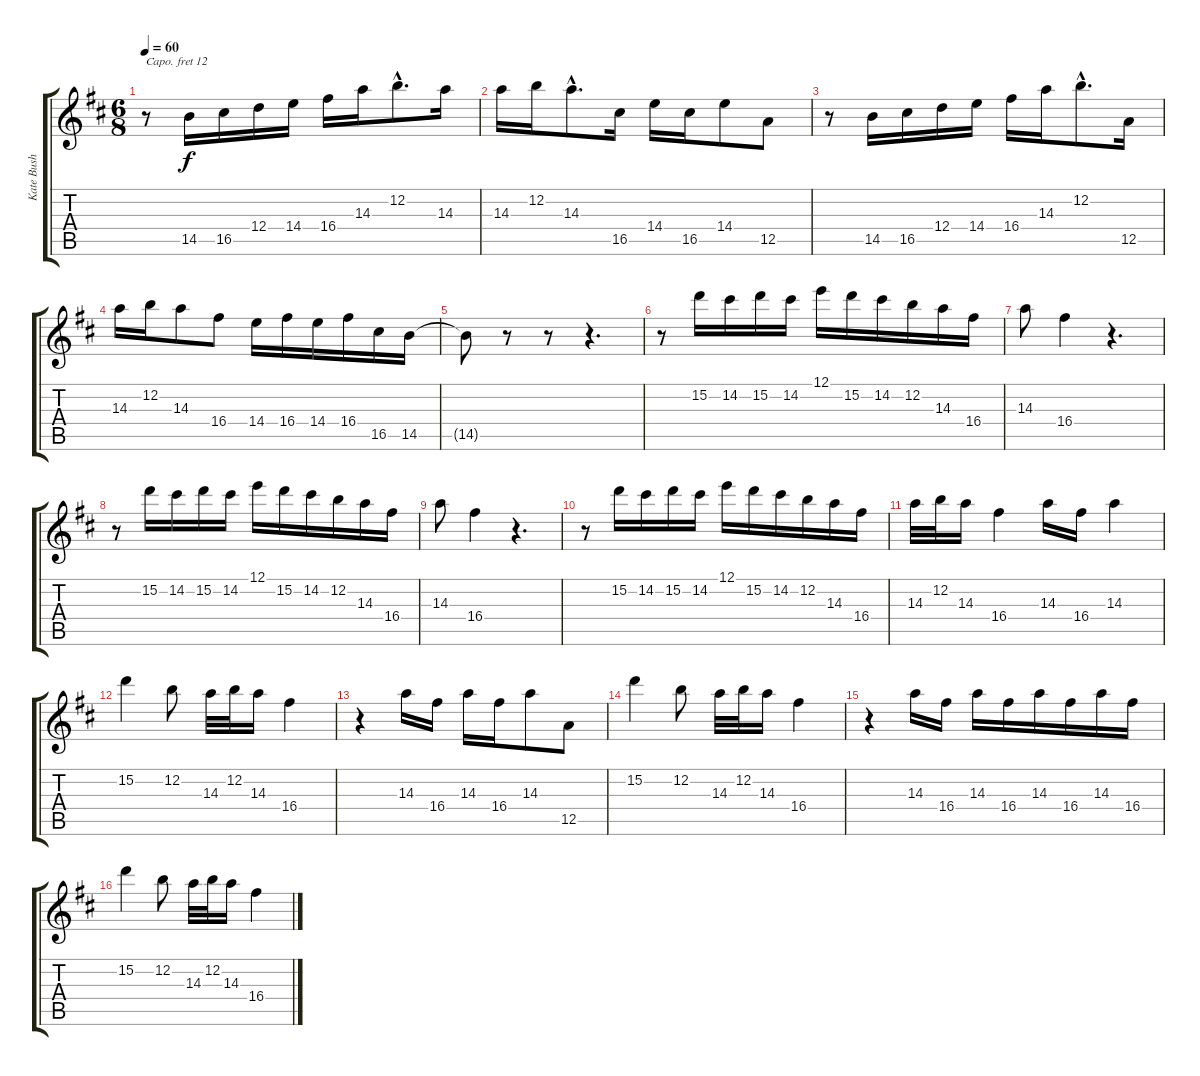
\track ("Kate Bush" "Kate Bush") {instrument recorder}
\staff {score tabs}
\capo 12
\tuning (E4 B3 G3 D3 A2 E2) {hide}
\ts (6 8)
\tempo 60
\clef g2
\ks bminor
r.8{dy f} 14.5.16 16.5.16 12.4.16 14.4.16 16.4.16 14.3.16 12.2{hac}.8{d} 14.3.16 |
14.3.16 12.2.16 14.3{hac}.8{d} 16.5.16 14.4.16 16.5.16 14.4.8 12.5.8 |
r.8 14.5.16 16.5.16 12.4.16 14.4.16 16.4.16 14.3.16 12.2{hac}.8{d} 12.5.16 |
14.3.16 12.2.16 14.3.8 16.4.8 14.4.16 16.4.16 14.4.16 16.4.16 16.5.16 14.5.16 |
14.5{t}.8 r.8 r.8 r.4{d} |
r.8 15.2.16 14.2.16 15.2.16 14.2.16 12.1.16 15.2.16 14.2.16 12.2.16 14.3.16 16.4.16 |
14.3.8 16.4.4 r.4{d} |
r.8 15.2.16 14.2.16 15.2.16 14.2.16 12.1.16 15.2.16 14.2.16 12.2.16 14.3.16 16.4.16 |
14.3.8 16.4.4 r.4{d} |
r.8 15.2.16 14.2.16 15.2.16 14.2.16 12.1.16 15.2.16 14.2.16 12.2.16 14.3.16 16.4.16 |
14.3.32 12.2.32 14.3.16 16.4.4 14.3.16 16.4.16 14.3.4 |
15.2.4 12.2.8 14.3.32 12.2.32 14.3.16 16.4.4 |
r.4 14.3.16 16.4.16 14.3.16 16.4.16 14.3.8 12.5.8 |
15.2.4 12.2.8 14.3.32 12.2.32 14.3.16 16.4.4 |
r.4 14.3.16 16.4.16 14.3.16 16.4.16 14.3.16 16.4.16 14.3.16 16.4.16 |
15.2.4 12.2.8 14.3.32 12.2.32 14.3.16 16.4.4
